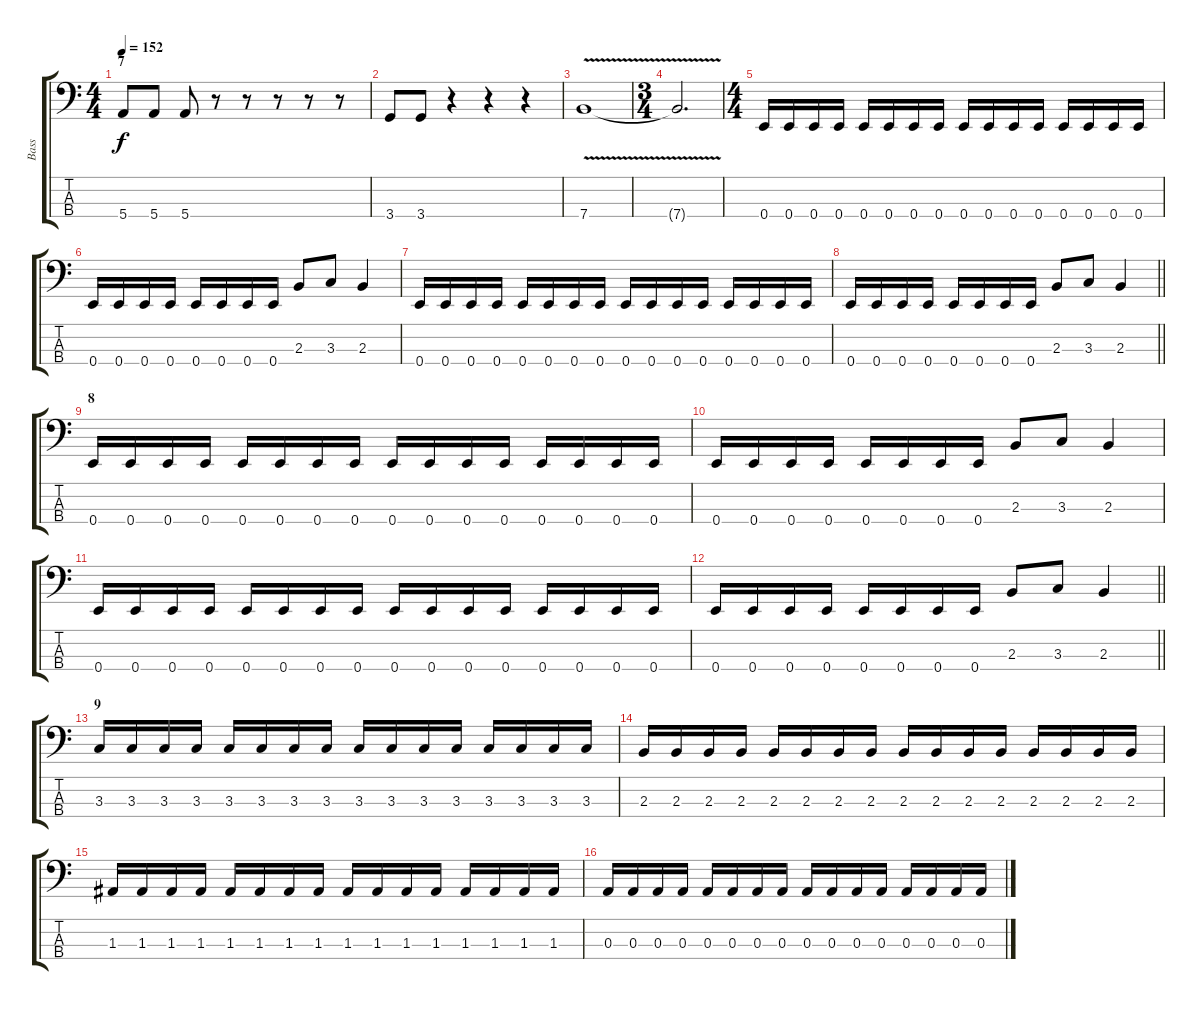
\track ("Bass" "Bass") {instrument electricbasspick}
\staff {score tabs}
\tuning (G2 D2 A1 E1) {hide}
\ts (4 4)
\section ("" "7")
\tempo 152
\clef f4
\ks c
5.4.8{dy f} 5.4.8 5.4.8 r.8 r.8 r.8 r.8 r.8 |
3.4.8 3.4.8 r.4 r.4 r.4 |
7.4{v}.1 |
\ts (3 4)
7.4{t}.2{d} |
\ts (4 4)
0.4.16 0.4.16 0.4.16 0.4.16 0.4.16 0.4.16 0.4.16 0.4.16 0.4.16 0.4.16 0.4.16 0.4.16 0.4.16 0.4.16 0.4.16 0.4.16 |
0.4.16 0.4.16 0.4.16 0.4.16 0.4.16 0.4.16 0.4.16 0.4.16 2.3.8 3.3.8 2.3.4 |
0.4.16 0.4.16 0.4.16 0.4.16 0.4.16 0.4.16 0.4.16 0.4.16 0.4.16 0.4.16 0.4.16 0.4.16 0.4.16 0.4.16 0.4.16 0.4.16 |
\barLineRight lightlight
0.4.16 0.4.16 0.4.16 0.4.16 0.4.16 0.4.16 0.4.16 0.4.16 2.3.8 3.3.8 2.3.4 |
\section ("" "8")
0.4.16 0.4.16 0.4.16 0.4.16 0.4.16 0.4.16 0.4.16 0.4.16 0.4.16 0.4.16 0.4.16 0.4.16 0.4.16 0.4.16 0.4.16 0.4.16 |
0.4.16 0.4.16 0.4.16 0.4.16 0.4.16 0.4.16 0.4.16 0.4.16 2.3.8 3.3.8 2.3.4 |
0.4.16 0.4.16 0.4.16 0.4.16 0.4.16 0.4.16 0.4.16 0.4.16 0.4.16 0.4.16 0.4.16 0.4.16 0.4.16 0.4.16 0.4.16 0.4.16 |
\barLineRight lightlight
0.4.16 0.4.16 0.4.16 0.4.16 0.4.16 0.4.16 0.4.16 0.4.16 2.3.8 3.3.8 2.3.4 |
\section ("" "9")
3.3.16 3.3.16 3.3.16 3.3.16 3.3.16 3.3.16 3.3.16 3.3.16 3.3.16 3.3.16 3.3.16 3.3.16 3.3.16 3.3.16 3.3.16 3.3.16 |
2.3.16 2.3.16 2.3.16 2.3.16 2.3.16 2.3.16 2.3.16 2.3.16 2.3.16 2.3.16 2.3.16 2.3.16 2.3.16 2.3.16 2.3.16 2.3.16 |
1.3.16 1.3.16 1.3.16 1.3.16 1.3.16 1.3.16 1.3.16 1.3.16 1.3.16 1.3.16 1.3.16 1.3.16 1.3.16 1.3.16 1.3.16 1.3.16 |
0.3.16 0.3.16 0.3.16 0.3.16 0.3.16 0.3.16 0.3.16 0.3.16 0.3.16 0.3.16 0.3.16 0.3.16 0.3.16 0.3.16 0.3.16 0.3.16
